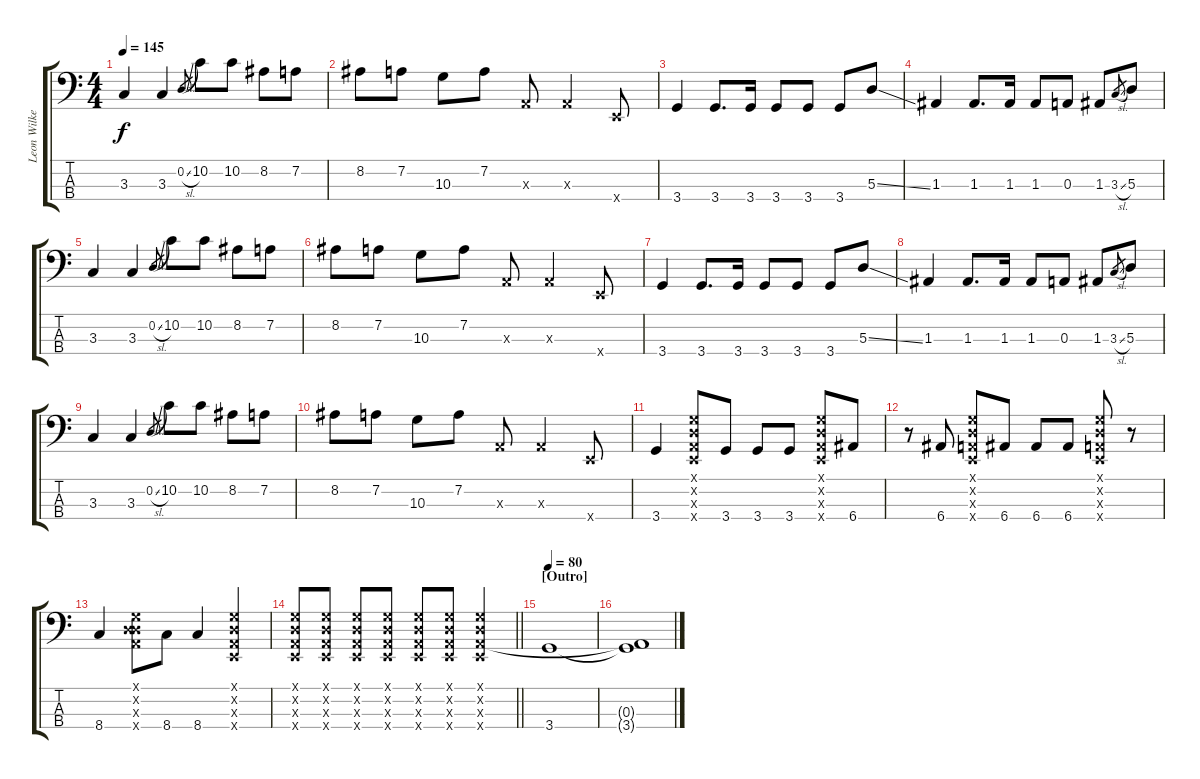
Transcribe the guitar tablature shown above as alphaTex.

\track ("Leon Wilkeson (Bass Guitar)" "Leon Wilke") {instrument electricbassfinger}
\staff {score tabs}
\tuning (G2 D2 A1 E1) {hide}
\ts (4 4)
\tempo 145
\clef f4
\ks c
3.3.4{dy f} 3.3.4 0.2{sl}.8{gr} 10.2.8 10.2.8 8.2.8 7.2.8 |
8.2.8 7.2.8 10.3.8 7.2.8 0.3{x}.8 0.3{x}.4 0.4{x}.8 |
3.4.4 3.4.8{d} 3.4.16 3.4.8 3.4.8 3.4.8 5.3{ss}.8 |
1.3.4 1.3.8{d} 1.3.16 1.3.8 0.3.8 1.3.8 3.3{sl}.8{gr} 5.3.8 |
3.3.4 3.3.4 0.2{sl}.8{gr} 10.2.8 10.2.8 8.2.8 7.2.8 |
8.2.8 7.2.8 10.3.8 7.2.8 0.3{x}.8 0.3{x}.4 0.4{x}.8 |
3.4.4 3.4.8{d} 3.4.16 3.4.8 3.4.8 3.4.8 5.3{ss}.8 |
1.3.4 1.3.8{d} 1.3.16 1.3.8 0.3.8 1.3.8 3.3{sl}.8{gr} 5.3.8 |
3.3.4 3.3.4 0.2{sl}.8{gr} 10.2.8 10.2.8 8.2.8 7.2.8 |
8.2.8 7.2.8 10.3.8 7.2.8 0.3{x}.8 0.3{x}.4 0.4{x}.8 |
3.4.4 (0.1{x} 0.2{x} 0.3{x} 0.4{x}).8 3.4.8 3.4.8 3.4.8 (0.1{x} 0.2{x} 0.3{x} 0.4{x}).8 6.4.8 |
r.8 6.4.8 (0.1{x} 0.2{x} 0.3{x} 0.4{x}).8 6.4.8 6.4.8 6.4.8 (0.1{x} 0.2{x} 0.3{x} 0.4{x}).8 r.8 |
8.4.4 (0.1{x} 0.2{x} 0.3{x} 10.4{x}).8 8.4.8 8.4.4 (0.1{x} 0.2{x} 0.3{x} 0.4{x}).4 |
\barLineRight lightlight
(0.1{x} 0.2{x} 0.3{x} 0.4{x}).8 (0.1{x} 0.2{x} 0.3{x} 0.4{x}).8 (0.1{x} 0.2{x} 0.3{x} 0.4{x}).8 (0.1{x} 0.2{x} 0.3{x} 0.4{x}).8 (0.1{x} 0.2{x} 0.3{x} 0.4{x}).8 (0.1{x} 0.2{x} 0.3{x} 0.4{x}).8 (0.1{x} 0.2{x} 0.3{x} 0.4{x}).4 |
\section ("" "[Outro]")
\tempo 80
3.4.1 |
(0.3{t} 3.4{t}).1
